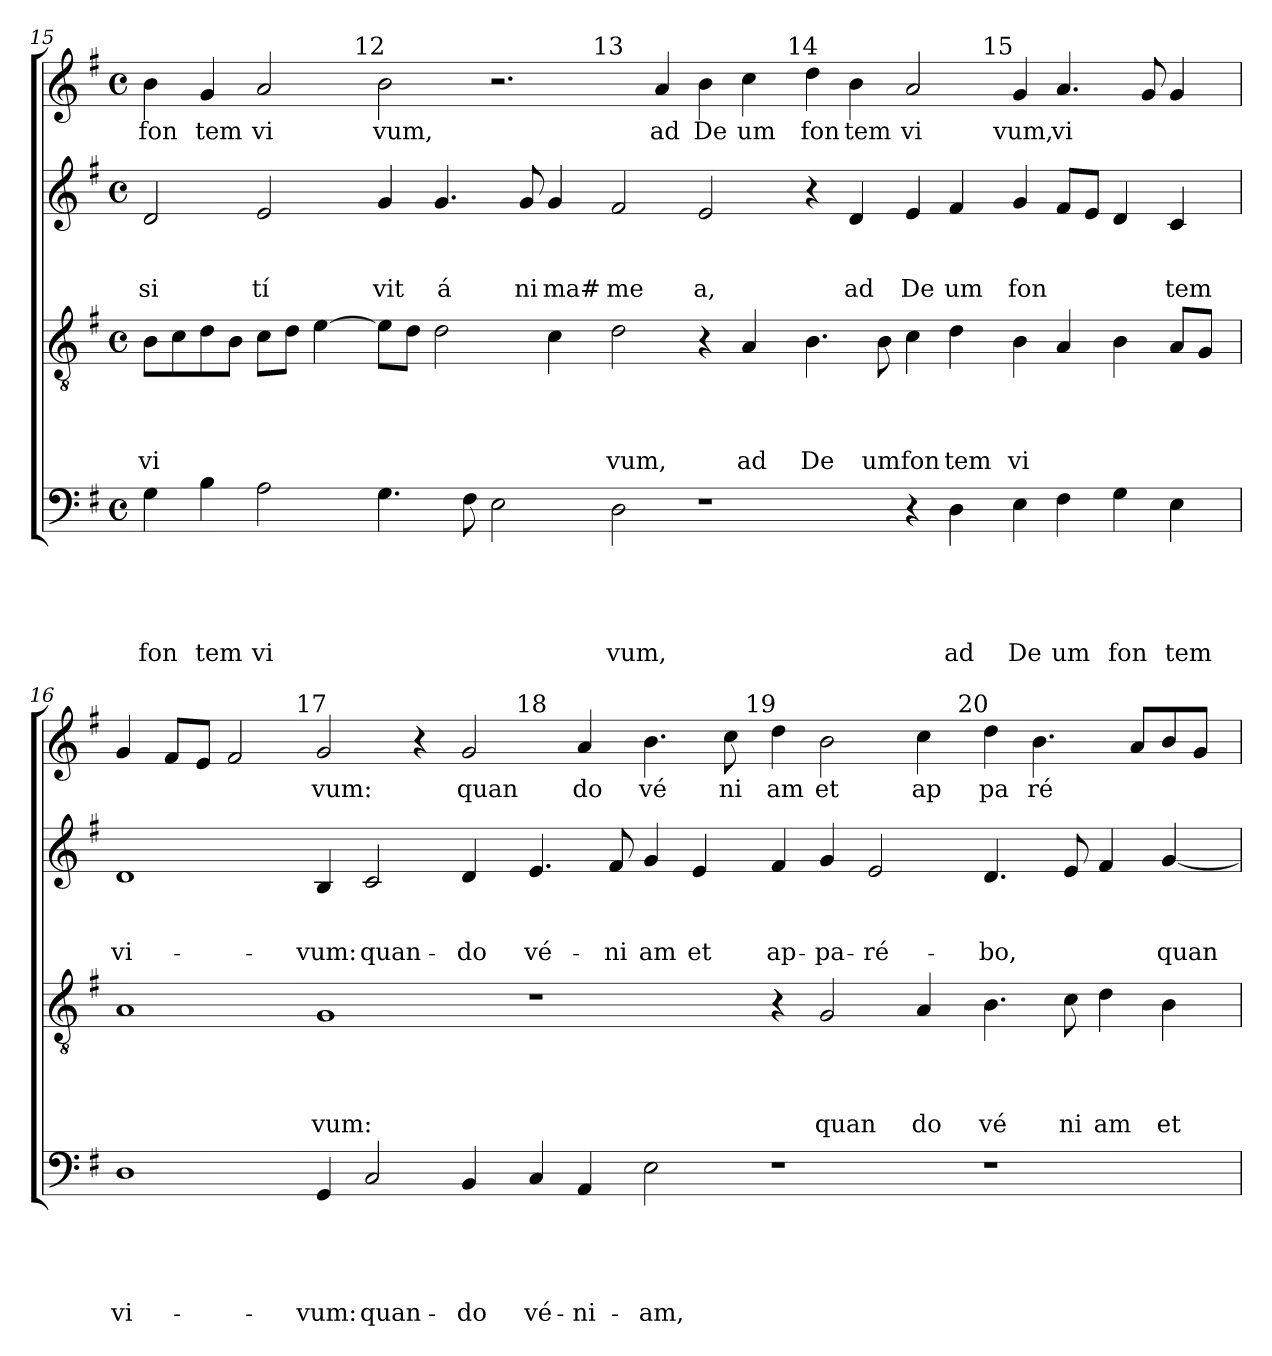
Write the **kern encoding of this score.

**kern	**text	**text	**text	**text	**text	**kern	**text	**text	**text	**text	**kern	**text	**text	**text	**kern	**text
*part4	*part4	*part4	*part4	*part4	*part4	*part3	*part3	*part3	*part3	*part3	*part2	*part2	*part2	*part2	*part1	*part1
*staff4	*staff4	*staff4	*staff4	*staff4	*staff4	*staff3	*staff3	*staff3	*staff3	*staff3	*staff2	*staff2	*staff2	*staff2	*staff1	*staff1
!!LO:LB:g=z
*clefF4	*	*	*	*	*	*clefGv2	*	*	*	*	*clefG2	*	*	*	*clefG2	*
*k[f#]	*	*	*	*	*	*k[f#]	*	*	*	*	*k[f#]	*	*	*	*k[f#]	*
*G:	*	*	*	*	*	*G:	*	*	*	*	*G:	*	*	*	*G:	*
*M4/4	*	*	*	*	*	*M4/4	*	*	*	*	*M4/4	*	*	*	*M4/4	*
*met(c)	*	*	*	*	*	*met(c)	*	*	*	*	*met(c)	*	*	*	*met(c)	*
=15	=15	=15	=15	=15	=15	=15	=15	=15	=15	=15	=15	=15	=15	=15	=15	=15
!	!	!	!	!	!LO:LY:b	!	!	!	!	!LO:LY:b	!	!	!	!LO:LY:b	!	!LO:LY:b
*	*	*	*	*	*	*	*	*	*	*	*	*	*	*	*^	*
*	*	*	*	*	*	*	*	*	*	*	*	*	*	*	*	*^	*
4G\	.	.	.	.	fon	8B\L	.	.	.	vi	2d/	.	.	si	4b\	2ryy	1ryy	fon
.	.	.	.	.	.	8c\	.	.	.	.	.	.	.	.	.	.	.	.
!	!	!	!	!	!LO:LY:b	!	!	!	!	!	!	!	!	!	!	!	!	!LO:LY:b
4B\	.	.	.	.	tem	8d\	.	.	.	.	.	.	.	.	4g/	.	.	tem
.	.	.	.	.	.	8B\J	.	.	.	.	.	.	.	.	.	.	.	.
!	!	!	!	!	!LO:LY:b	!	!	!	!	!	!	!	!	!LO:LY:b	!	!	!	!LO:LY:b
2A\	.	.	.	.	vi	8c\L	.	.	.	.	2e/	.	.	tí	2a/	4ryy	.	vi
.	.	.	.	.	.	8d\J	.	.	.	.	.	.	.	.	.	.	.	.
.	.	.	.	.	.	[>4e\	.	.	.	.	.	.	.	.	.	8ryy	.	.
.	.	.	.	.	.	.	.	.	.	.	.	.	.	.	.	32ryy	.	.
!	!	!	!	!	!	!	!	!	!	!	!	!	!	!	!	!LO:TX:a:t=12	!	!
.	.	.	.	.	.	.	.	.	.	.	.	.	.	.	.	1ryy	.	.
!	!	!	!	!	!	!	!	!	!	!	!	!	!	!LO:LY:b	!	!	!	!LO:LY:b
4.G\	.	.	.	.	.	8e\L]	.	.	.	.	4g/	.	.	vit	2b\	.	2...ryy	vum,
.	.	.	.	.	.	8d\J	.	.	.	.	.	.	.	.	.	.	.	.
!	!	!	!	!	!	!	!	!	!	!	!	!	!	!LO:LY:b	!	!	!	!
.	.	.	.	.	.	2d\	.	.	.	.	4.g/	.	.	á	.	.	.	.
8F#\	.	.	.	.	.	.	.	.	.	.	.	.	.	.	.	.	.	.
2E\	.	.	.	.	.	.	.	.	.	.	.	.	.	.	2.r	.	.	.
!	!	!	!	!	!	!	!	!	!	!	!	!	!	!LO:LY:b	!	!	!	!
.	.	.	.	.	.	.	.	.	.	.	8g/	.	.	ni	.	.	.	.
!	!	!	!	!	!	!	!	!	!	!	!	!	!	!LO:LY:b:rj	!	!	!	!
.	.	.	.	.	.	4c\	.	.	.	.	4g/	.	.	ma#	.	.	.	.
.	.	.	.	.	.	.	.	.	.	.	.	.	.	.	.	1ryy	.	.
!	!	!	!	!	!	!	!	!	!	!	!	!	!	!	!	!	!LO:TX:a:t=13	!
.	.	.	.	.	.	.	.	.	.	.	.	.	.	.	.	.	1ryy	.
!	!	!	!	!	!LO:LY:b	!	!	!	!	!LO:LY:b	!	!	!	!LO:LY:b	!	!	!	!
2D\	.	.	.	.	vum,	2d\	.	.	.	vum,	2f#/	.	.	me	.	.	.	.
!	!	!	!	!	!	!	!	!	!	!	!	!	!	!	!	!	!	!LO:LY:b
.	.	.	.	.	.	.	.	.	.	.	.	.	.	.	4a/	.	.	ad
!	!	!	!	!	!	!	!	!	!	!	!	!	!	!LO:LY:b	!	!	!	!LO:LY:b
1r	.	.	.	.	.	4r	.	.	.	.	2e/	.	.	a,	4b\	.	.	De
!	!	!	!	!	!	!	!	!	!	!LO:LY:b	!	!	!	!	!	!	!	!LO:LY:b
.	.	.	.	.	.	4A/	.	.	.	ad	.	.	.	.	4cc\	.	.	um
.	.	.	.	.	.	.	.	.	.	.	.	.	.	.	.	1ryy	.	.
!	!	!	!	!	!	!	!	!	!	!	!	!	!	!	!	!	!LO:TX:a:t=14	!
.	.	.	.	.	.	.	.	.	.	.	.	.	.	.	.	.	1ryy	.
!	!	!	!	!	!	!	!	!	!	!LO:LY:b	!	!	!	!	!	!	!	!LO:LY:b
.	.	.	.	.	.	4.B\	.	.	.	De	4r	.	.	.	4dd\	.	.	fon
!	!	!	!	!	!	!	!	!	!	!	!	!	!	!LO:LY:b	!	!	!	!LO:LY:b
.	.	.	.	.	.	.	.	.	.	.	4d/	.	.	ad	4b\	.	.	tem
!	!	!	!	!	!	!	!	!	!	!LO:LY:b	!	!	!	!	!	!	!	!
.	.	.	.	.	.	8B\	.	.	.	um	.	.	.	.	.	.	.	.
!	!	!	!	!	!	!	!	!	!	!LO:LY:b	!	!	!	!LO:LY:b	!	!	!	!LO:LY:b
4r	.	.	.	.	.	4c\	.	.	.	fon	4e/	.	.	De	2a/	.	.	vi
!	!	!	!	!	!LO:LY:b	!	!	!	!	!LO:LY:b	!	!	!	!LO:LY:b	!	!	!	!
4D\	.	.	.	.	ad	4d\	.	.	.	tem	4f#/	.	.	um	.	.	.	.
!	!	!	!	!	!	!	!	!	!	!	!	!	!	!	!	!LO:TX:a:t=15	!	!
.	.	.	.	.	.	.	.	.	.	.	.	.	.	.	.	1ryy	.	.
.	.	.	.	.	.	.	.	.	.	.	.	.	.	.	.	.	1ryy	.
!	!	!	!	!	!LO:LY:b	!	!	!	!	!LO:LY:b	!	!	!	!LO:LY:b	!	!	!	!LO:LY:b
4E\	.	.	.	.	De	4B\	.	.	.	vi	4g/	.	.	fon	4g/	.	.	vum,
!	!	!	!	!	!LO:LY:b	!	!	!	!	!	!	!	!	!	!	!	!	!LO:LY:b
4F#\	.	.	.	.	um	4A/	.	.	.	.	8f#/L	.	.	.	4.a/	.	.	vi
.	.	.	.	.	.	.	.	.	.	.	8e/J	.	.	.	.	.	.	.
!	!	!	!	!	!LO:LY:b	!	!	!	!	!	!	!	!	!	!	!	!	!
4G\	.	.	.	.	fon	4B\	.	.	.	.	4d/	.	.	.	.	.	.	.
.	.	.	.	.	.	.	.	.	.	.	.	.	.	.	8g/	.	.	.
!	!	!	!	!	!LO:LY:b	!	!	!	!	!	!	!	!	!LO:LY:b	!	!	!	!
4E\	.	.	.	.	tem	8A/L	.	.	.	.	4c/	.	.	tem	4g/	.	.	.
.	.	.	.	.	.	8G/J	.	.	.	.	.	.	.	.	.	.	.	.
.	.	.	.	.	.	.	.	.	.	.	.	.	.	.	.	16.ryy	.	.
.	.	.	.	.	.	.	.	.	.	.	.	.	.	.	.	.	16ryy	.
!!LO:LB:g=z	!!	!!
=16	=16	=16	=16	=16	=16	=16	=16	=16	=16	=16	=16	=16	=16	=16	=16	=16	=16	=16
!	!	!	!	!	!LO:LY:b	!	!	!	!	!	!	!	!	!LO:LY:b	!	!	!	!
1D	.	.	.	.	vi-	1A	.	.	.	.	1d	.	.	vi-	4g/	2...ryy	1ryy	.
.	.	.	.	.	.	.	.	.	.	.	.	.	.	.	8f#/L	.	.	.
.	.	.	.	.	.	.	.	.	.	.	.	.	.	.	8e/J	.	.	.
.	.	.	.	.	.	.	.	.	.	.	.	.	.	.	2f#/	.	.	.
!	!	!	!	!	!	!	!	!	!	!	!	!	!	!	!	!LO:TX:a:t=17	!	!
.	.	.	.	.	.	.	.	.	.	.	.	.	.	.	.	1ryy	.	.
!	!	!	!	!	!LO:LY:b	!	!	!	!	!LO:LY:b	!	!	!	!LO:LY:b	!	!	!	!LO:LY:b
4GG/	.	.	.	.	-vum:	1G	.	.	.	vum:	4B/	.	.	-vum:	2g/	.	2ryy	vum:
!	!	!	!	!	!LO:LY:b	!	!	!	!	!	!	!	!	!LO:LY:b	!	!	!	!
2C/	.	.	.	.	quan-	.	.	.	.	.	2c/	.	.	quan-	.	.	.	.
.	.	.	.	.	.	.	.	.	.	.	.	.	.	.	4r	.	4...ryy	.
!	!	!	!	!	!LO:LY:b	!	!	!	!	!	!	!	!	!LO:LY:b	!	!	!	!LO:LY:b
4BB/	.	.	.	.	-do	.	.	.	.	.	4d/	.	.	-do	2g/	.	.	quan
.	.	.	.	.	.	.	.	.	.	.	.	.	.	.	.	1ryy	.	.
!	!	!	!	!	!	!	!	!	!	!	!	!	!	!	!	!	!LO:TX:a:t=18	!
.	.	.	.	.	.	.	.	.	.	.	.	.	.	.	.	.	1ryy	.
!	!	!	!	!	!LO:LY:b	!	!	!	!	!	!	!	!	!LO:LY:b	!	!	!	!
4C/	.	.	.	.	vé-	1r	.	.	.	.	4.e/	.	.	vé-	.	.	.	.
!	!	!	!	!	!LO:LY:b	!	!	!	!	!	!	!	!	!	!	!	!	!LO:LY:b
4AA/	.	.	.	.	-ni-	.	.	.	.	.	.	.	.	.	4a/	.	.	do
!	!	!	!	!	!	!	!	!	!	!	!	!	!	!LO:LY:b	!	!	!	!
.	.	.	.	.	.	.	.	.	.	.	8f#/	.	.	-ni	.	.	.	.
!	!	!	!	!	!LO:LY:b	!	!	!	!	!	!	!	!	!LO:LY:b	!	!	!	!LO:LY:b
2E\	.	.	.	.	-am,	.	.	.	.	.	4g/	.	.	am	4.b\	.	.	vé
!	!	!	!	!	!	!	!	!	!	!	!	!	!	!LO:LY:b	!	!	!	!
.	.	.	.	.	.	.	.	.	.	.	4e/	.	.	et	.	.	.	.
!	!	!	!	!	!	!	!	!	!	!	!	!	!	!	!	!	!	!LO:LY:b
.	.	.	.	.	.	.	.	.	.	.	.	.	.	.	8cc\	.	.	ni
!	!	!	!	!	!	!	!	!	!	!	!	!	!	!	!	!LO:TX:a:t=19	!	!
.	.	.	.	.	.	.	.	.	.	.	.	.	.	.	.	1ryy	.	.
.	.	.	.	.	.	.	.	.	.	.	.	.	.	.	.	.	1ryy	.
!	!	!	!	!	!	!	!	!	!	!	!	!	!	!LO:LY:b	!	!	!	!LO:LY:b
1r	.	.	.	.	.	4r	.	.	.	.	4f#/	.	.	ap-	4dd\	.	.	am
!	!	!	!	!	!	!	!	!	!	!LO:LY:b	!	!	!	!LO:LY:b	!	!	!	!LO:LY:b
.	.	.	.	.	.	2G/	.	.	.	quan	4g/	.	.	-pa-	2b\	.	.	et
!	!	!	!	!	!	!	!	!	!	!	!	!	!	!LO:LY:b	!	!	!	!
.	.	.	.	.	.	.	.	.	.	.	2e/	.	.	-ré-	.	.	.	.
!	!	!	!	!	!	!	!	!	!	!LO:LY:b	!	!	!	!	!	!	!	!LO:LY:b
.	.	.	.	.	.	4A/	.	.	.	do	.	.	.	.	4cc\	.	.	ap
!	!	!	!	!	!	!	!	!	!	!	!	!	!	!	!	!LO:TX:a:t=20	!	!
.	.	.	.	.	.	.	.	.	.	.	.	.	.	.	.	1ryy	.	.
.	.	.	.	.	.	.	.	.	.	.	.	.	.	.	.	.	1ryy	.
!	!	!	!	!	!	!	!	!	!	!LO:LY:b	!	!	!	!LO:LY:b	!	!	!	!LO:LY:b
1r	.	.	.	.	.	4.B\	.	.	.	vé	4.d/	.	.	-bo,	4dd\	.	.	pa
!	!	!	!	!	!	!	!	!	!	!	!	!	!	!	!	!	!	!LO:LY:b
.	.	.	.	.	.	.	.	.	.	.	.	.	.	.	4.b\	.	.	ré
!	!	!	!	!	!	!	!	!	!	!LO:LY:b	!	!	!	!	!	!	!	!
.	.	.	.	.	.	8c\	.	.	.	ni	8e/	.	.	.	.	.	.	.
!	!	!	!	!	!	!	!	!	!	!LO:LY:b	!	!	!	!	!	!	!	!
.	.	.	.	.	.	4d\	.	.	.	am	4f#/	.	.	.	.	.	.	.
.	.	.	.	.	.	.	.	.	.	.	.	.	.	.	8a/L	.	.	.
!	!	!	!	!	!	!	!	!	!	!LO:LY:b	!	!	!	!LO:LY:b	!	!	!	!
.	.	.	.	.	.	4B\	.	.	.	et	[>4g/	.	.	quan-	8b/	.	.	.
.	.	.	.	.	.	.	.	.	.	.	.	.	.	.	8g/J	.	.	.
.	.	.	.	.	.	.	.	.	.	.	.	.	.	.	.	16ryy	.	.
.	.	.	.	.	.	.	.	.	.	.	.	.	.	.	.	.	32ryy	.
*	*	*	*	*	*	*	*	*	*	*	*	*	*	*	*v	*v	*v	*
=	=	=	=	=	=	=	=	=	=	=	=	=	=	=	=	=
*-	*-	*-	*-	*-	*-	*-	*-	*-	*-	*-	*-	*-	*-	*-	*-	*-
